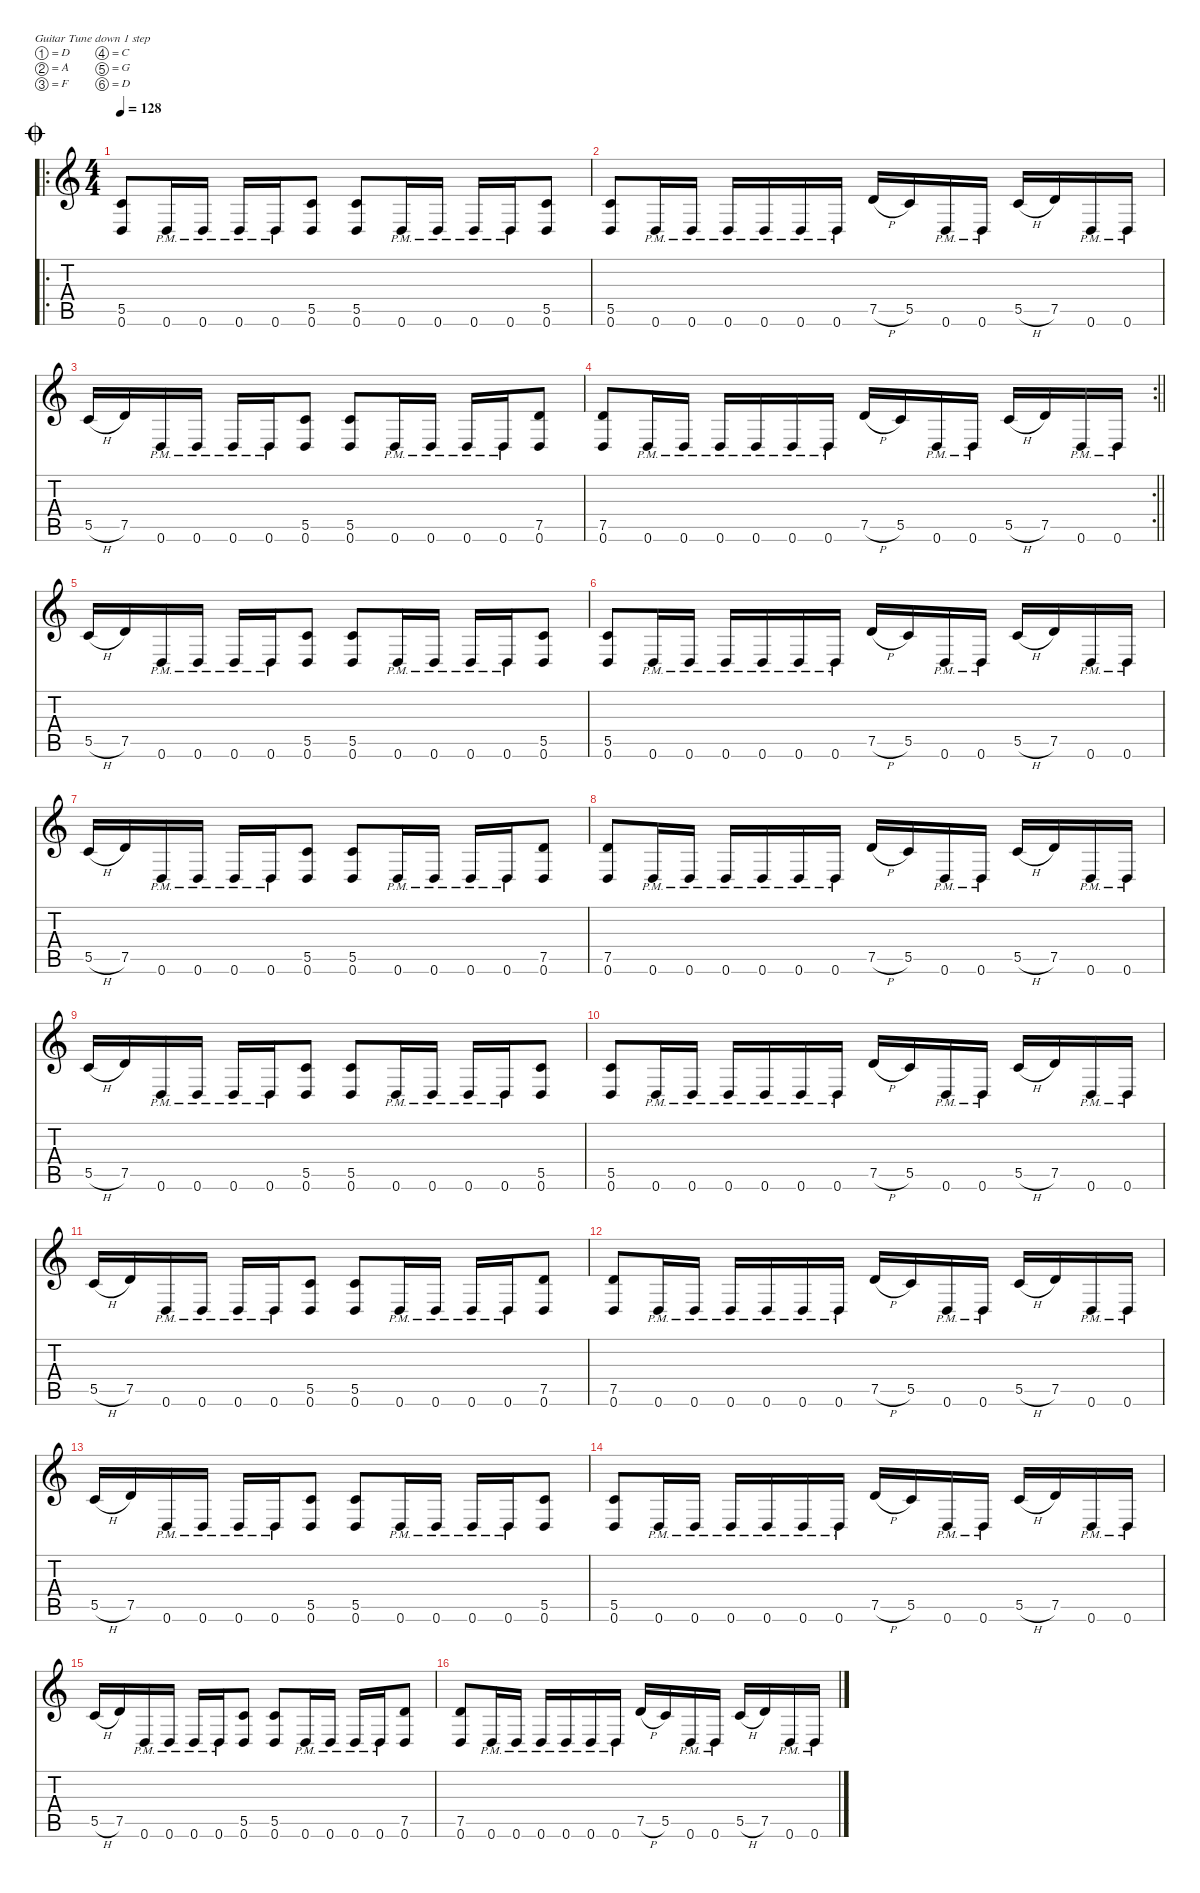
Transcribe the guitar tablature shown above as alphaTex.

\defaultSystemsLayout 4
\hideDynamics
\bracketExtendMode nobrackets
\singleTrackTrackNamePolicy hidden
\multiTrackTrackNamePolicy hidden
\firstSystemTrackNameMode fullname
\firstSystemTrackNameOrientation horizontal
\otherSystemsTrackNameOrientation horizontal
\track ("Track 2" "dist.guit.") {instrument distortionguitar}
\staff {score tabs}
\tuning (D4 A3 F3 C3 G2 D2)
\ro
\ts (4 4)
\jump coda
\tempo 128
\clef g2
\ks c
(5.5 0.6).8{dy f} 0.6{pm}.16 0.6{pm}.16 0.6{pm}.16 0.6{pm}.16 (5.5 0.6).8 (5.5 0.6).8 0.6{pm}.16 0.6{pm}.16 0.6{pm}.16 0.6{pm}.16 (5.5 0.6).8 |
(5.5 0.6).8 0.6{pm}.16 0.6{pm}.16 0.6{pm}.16 0.6{pm}.16 0.6{pm}.16 0.6{pm}.16 7.5{h}.16 5.5.16 0.6{pm}.16 0.6{pm}.16 5.5{h}.16 7.5.16 0.6{pm}.16 0.6{pm}.16 |
5.5{h}.16 7.5.16 0.6{pm}.16 0.6{pm}.16 0.6{pm}.16 0.6{pm}.16 (5.5 0.6).8 (5.5 0.6).8 0.6{pm}.16 0.6{pm}.16 0.6{pm}.16 0.6{pm}.16 (7.5 0.6).8 |
\rc 2
\barLineRight lightlight
(7.5 0.6).8 0.6{pm}.16 0.6{pm}.16 0.6{pm}.16 0.6{pm}.16 0.6{pm}.16 0.6{pm}.16 7.5{h}.16 5.5.16 0.6{pm}.16 0.6{pm}.16 5.5{h}.16 7.5.16 0.6{pm}.16 0.6{pm}.16 |
5.5{h}.16 7.5.16 0.6{pm}.16 0.6{pm}.16 0.6{pm}.16 0.6{pm}.16 (5.5 0.6).8 (5.5 0.6).8 0.6{pm}.16 0.6{pm}.16 0.6{pm}.16 0.6{pm}.16 (5.5 0.6).8 |
(5.5 0.6).8 0.6{pm}.16 0.6{pm}.16 0.6{pm}.16 0.6{pm}.16 0.6{pm}.16 0.6{pm}.16 7.5{h}.16 5.5.16 0.6{pm}.16 0.6{pm}.16 5.5{h}.16 7.5.16 0.6{pm}.16 0.6{pm}.16 |
5.5{h}.16 7.5.16 0.6{pm}.16 0.6{pm}.16 0.6{pm}.16 0.6{pm}.16 (5.5 0.6).8 (5.5 0.6).8 0.6{pm}.16 0.6{pm}.16 0.6{pm}.16 0.6{pm}.16 (7.5 0.6).8 |
(7.5 0.6).8 0.6{pm}.16 0.6{pm}.16 0.6{pm}.16 0.6{pm}.16 0.6{pm}.16 0.6{pm}.16 7.5{h}.16 5.5.16 0.6{pm}.16 0.6{pm}.16 5.5{h}.16 7.5.16 0.6{pm}.16 0.6{pm}.16 |
5.5{h}.16 7.5.16 0.6{pm}.16 0.6{pm}.16 0.6{pm}.16 0.6{pm}.16 (5.5 0.6).8 (5.5 0.6).8 0.6{pm}.16 0.6{pm}.16 0.6{pm}.16 0.6{pm}.16 (5.5 0.6).8 |
(5.5 0.6).8 0.6{pm}.16 0.6{pm}.16 0.6{pm}.16 0.6{pm}.16 0.6{pm}.16 0.6{pm}.16 7.5{h}.16 5.5.16 0.6{pm}.16 0.6{pm}.16 5.5{h}.16 7.5.16 0.6{pm}.16 0.6{pm}.16 |
5.5{h}.16 7.5.16 0.6{pm}.16 0.6{pm}.16 0.6{pm}.16 0.6{pm}.16 (5.5 0.6).8 (5.5 0.6).8 0.6{pm}.16 0.6{pm}.16 0.6{pm}.16 0.6{pm}.16 (7.5 0.6).8 |
(7.5 0.6).8 0.6{pm}.16 0.6{pm}.16 0.6{pm}.16 0.6{pm}.16 0.6{pm}.16 0.6{pm}.16 7.5{h}.16 5.5.16 0.6{pm}.16 0.6{pm}.16 5.5{h}.16 7.5.16 0.6{pm}.16 0.6{pm}.16 |
5.5{h}.16 7.5.16 0.6{pm}.16 0.6{pm}.16 0.6{pm}.16 0.6{pm}.16 (5.5 0.6).8 (5.5 0.6).8 0.6{pm}.16 0.6{pm}.16 0.6{pm}.16 0.6{pm}.16 (5.5 0.6).8 |
(5.5 0.6).8 0.6{pm}.16 0.6{pm}.16 0.6{pm}.16 0.6{pm}.16 0.6{pm}.16 0.6{pm}.16 7.5{h}.16 5.5.16 0.6{pm}.16 0.6{pm}.16 5.5{h}.16 7.5.16 0.6{pm}.16 0.6{pm}.16 |
5.5{h}.16 7.5.16 0.6{pm}.16 0.6{pm}.16 0.6{pm}.16 0.6{pm}.16 (5.5 0.6).8 (5.5 0.6).8 0.6{pm}.16 0.6{pm}.16 0.6{pm}.16 0.6{pm}.16 (7.5 0.6).8 |
(7.5 0.6).8 0.6{pm}.16 0.6{pm}.16 0.6{pm}.16 0.6{pm}.16 0.6{pm}.16 0.6{pm}.16 7.5{h}.16 5.5.16 0.6{pm}.16 0.6{pm}.16 5.5{h}.16 7.5.16 0.6{pm}.16 0.6{pm}.16
